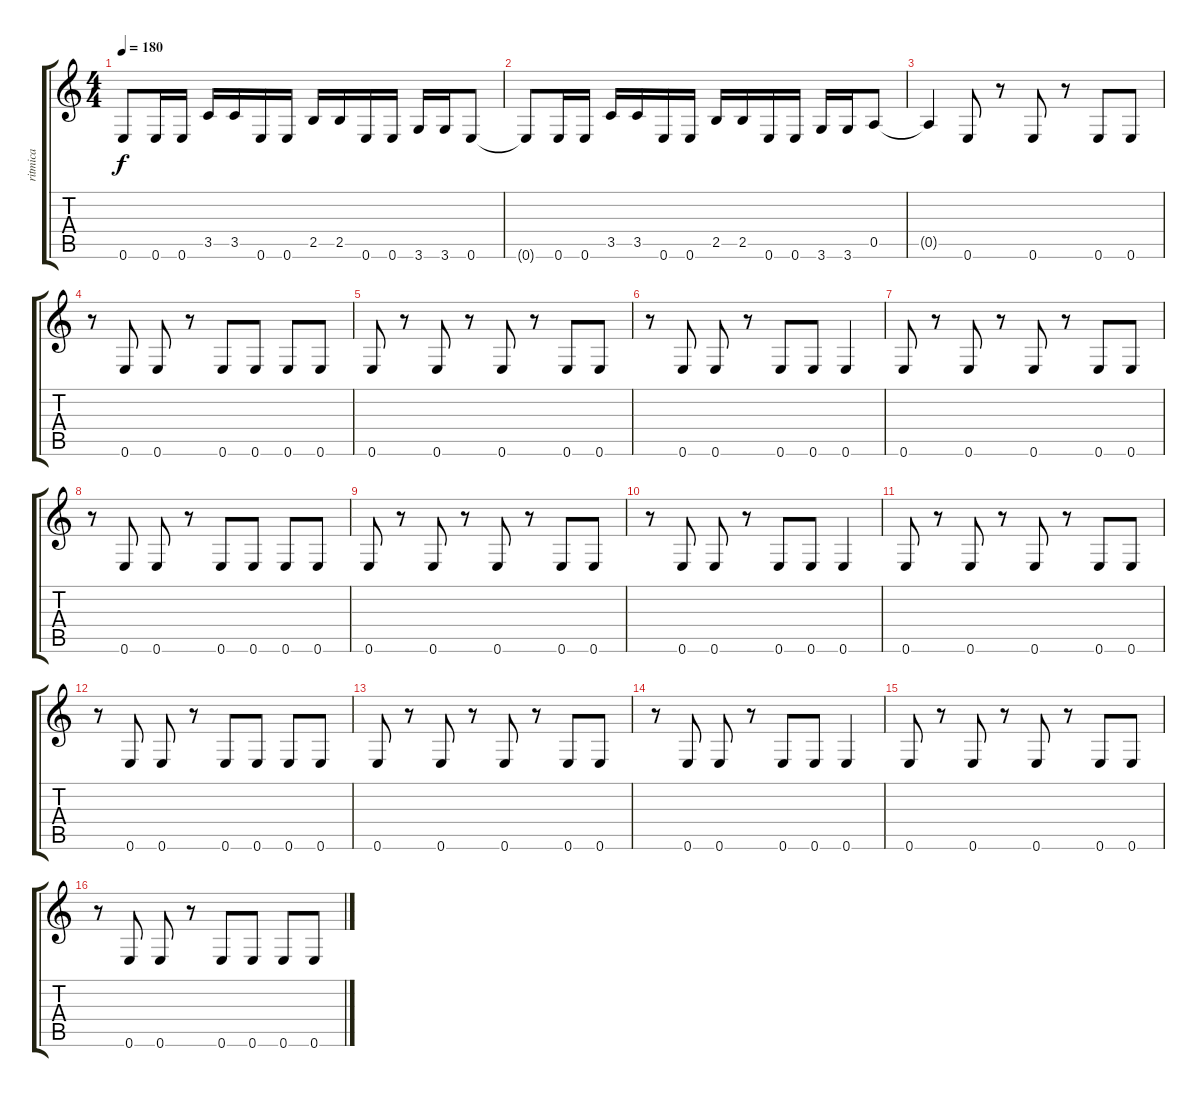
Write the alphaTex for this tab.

\track ("ritmica" "ritmica") {instrument distortionguitar}
\staff {score tabs}
\tuning (E4 B3 G3 D3 A2 E2) {hide}
\ts (4 4)
\tempo 180
\clef g2
\ks c
0.6.8{dy f} 0.6.16 0.6.16 3.5.16 3.5.16 0.6.16 0.6.16 2.5.16 2.5.16 0.6.16 0.6.16 3.6.16 3.6.16 0.6.8 |
0.6{t}.8 0.6.16 0.6.16 3.5.16 3.5.16 0.6.16 0.6.16 2.5.16 2.5.16 0.6.16 0.6.16 3.6.16 3.6.16 0.5.8 |
0.5{t}.4 0.6.8 r.8 0.6.8 r.8 0.6.8 0.6.8 |
r.8 0.6.8 0.6.8 r.8 0.6.8 0.6.8 0.6.8 0.6.8 |
0.6.8 r.8 0.6.8 r.8 0.6.8 r.8 0.6.8 0.6.8 |
r.8 0.6.8 0.6.8 r.8 0.6.8 0.6.8 0.6.4 |
0.6.8 r.8 0.6.8 r.8 0.6.8 r.8 0.6.8 0.6.8 |
r.8 0.6.8 0.6.8 r.8 0.6.8 0.6.8 0.6.8 0.6.8 |
0.6.8 r.8 0.6.8 r.8 0.6.8 r.8 0.6.8 0.6.8 |
r.8 0.6.8 0.6.8 r.8 0.6.8 0.6.8 0.6.4 |
0.6.8 r.8 0.6.8 r.8 0.6.8 r.8 0.6.8 0.6.8 |
r.8 0.6.8 0.6.8 r.8 0.6.8 0.6.8 0.6.8 0.6.8 |
0.6.8 r.8 0.6.8 r.8 0.6.8 r.8 0.6.8 0.6.8 |
r.8 0.6.8 0.6.8 r.8 0.6.8 0.6.8 0.6.4 |
0.6.8 r.8 0.6.8 r.8 0.6.8 r.8 0.6.8 0.6.8 |
r.8 0.6.8 0.6.8 r.8 0.6.8 0.6.8 0.6.8 0.6.8
